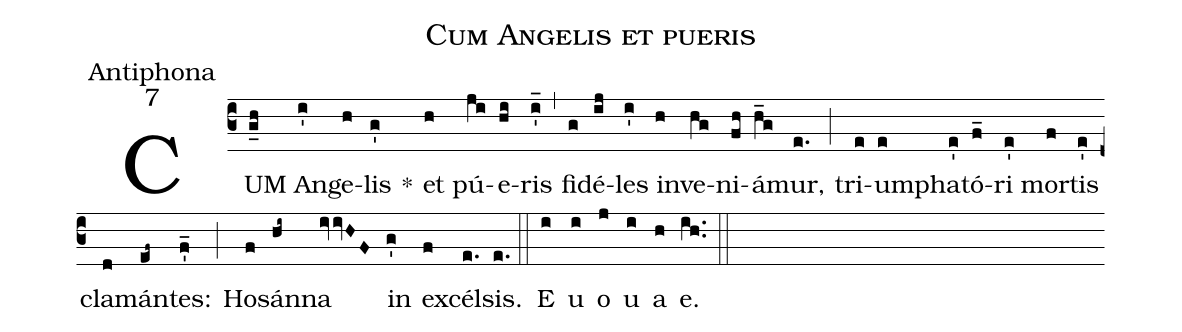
name:Cum Angelis et pueris;
office-part:Antiphona;
mode:7;
%%
(c3) CUM(g_h) An(i')ge(h)lis(g') *() et(h) pú(ji)e(hi)ris(i'_) (,) fi(g)dé(ij)les(i') in(h)ve(hg)ni(fh)á(h_g)mur,(e.) (;) tri(e)um(e)pha(e')tó(f_)ri(e') mor(f)tis(e') cla(d)mán(ef~)tes:(f'_) (;) Ho(f)sán(hi~)na(ivvHF) in(g') ex(f)cél(e.)sis.(e.) (::) <eu>E(i) u(i) o(j) u(i) a(h) e.</eu>(ih..) (::)
